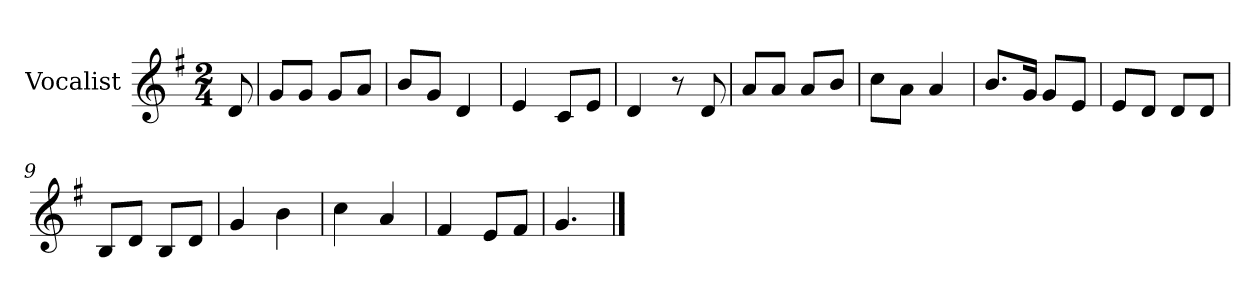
**kern
*part1
*staff1
*I"Vocalist
*k[f#]
*G:
*M2/4
=
8d
=1
8gL
8gJ
8gL
8aJ
=2
8bL
8gJ
4d
=3
4e
8cL
8eJ
=4
4d
8r
8d
=5
8aL
8aJ
8aL
8bJ
=6
8ccL
8aJ
4a
=7
8.bL
16gJk
8gL
8eJ
=8
8eL
8dJ
8dL
8dJ
=9
8BL
8dJ
8BL
8dJ
=10
4g
4b
=11
4cc
4a
=12
4f#
8eL
8f#J
=13
4.g
==
*-
